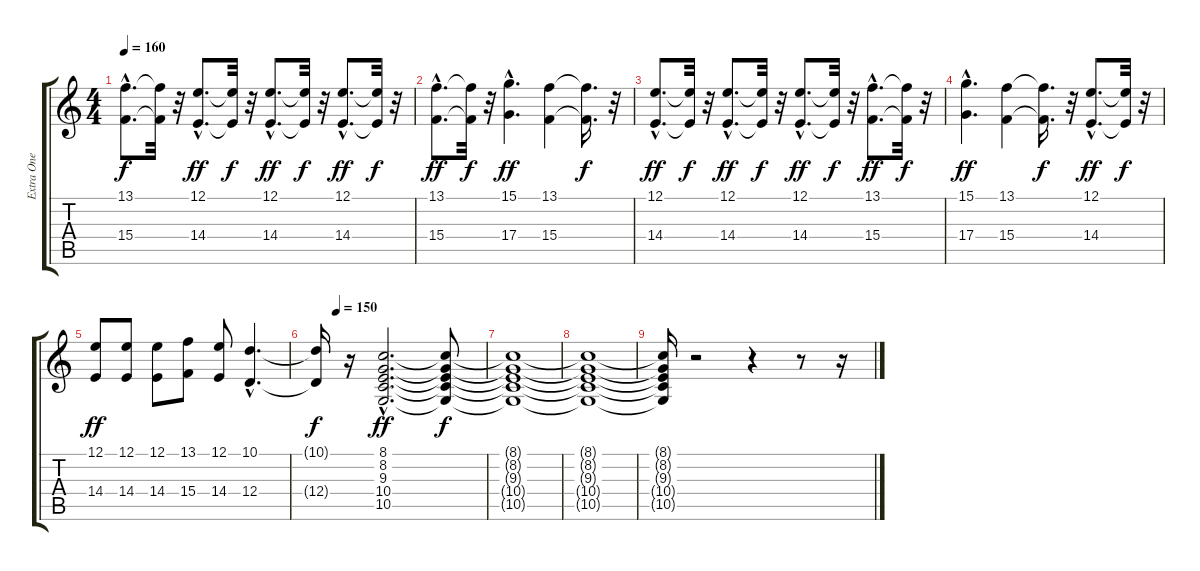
\track ("Extra One" "Extra One") {instrument trumpet}
\staff {score tabs}
\tuning (E4 B3 G3 D3 A2 E2) {hide}
\ts (4 4)
\tempo 160
\clef g2
\ks c
(13.1{hac t} 15.4{hac t}).8{d dy f} (13.1{t} 15.4{t}).32 r.32 (12.1{hac} 14.4{hac}).8{d dy ff} (12.1{t} 14.4{t}).32{dy f} r.32 (12.1{hac} 14.4{hac}).8{d dy ff} (12.1{t} 14.4{t}).32{dy f} r.32 (12.1{hac} 14.4{hac}).8{d dy ff} (12.1{t} 14.4{t}).32{dy f} r.32 |
(13.1{hac} 15.4{hac}).8{d dy ff} (13.1{t} 15.4{t}).32{dy f} r.32 (15.1{hac} 17.4{hac}).4{d dy ff} (13.1 15.4).4 (13.1{t} 15.4{t}).16{d dy f} r.32 |
(12.1{hac} 14.4{hac}).8{d dy ff} (12.1{t} 14.4{t}).32{dy f} r.32 (12.1{hac} 14.4{hac}).8{d dy ff} (12.1{t} 14.4{t}).32{dy f} r.32 (12.1{hac} 14.4{hac}).8{d dy ff} (12.1{t} 14.4{t}).32{dy f} r.32 (13.1{hac} 15.4{hac}).8{d dy ff} (13.1{t} 15.4{t}).32{dy f} r.32 |
(15.1{hac} 17.4{hac}).4{d dy ff} (13.1 15.4).4 (13.1{t} 15.4{t}).16{d dy f} r.32 (12.1{hac} 14.4{hac}).8{d dy ff} (12.1{t} 14.4{t}).32{dy f} r.32 |
(12.1 14.4).8{dy ff} (12.1 14.4).8 (12.1 14.4).8 (13.1 15.4).8 (12.1 14.4).8 (10.1{hac} 12.4{hac}).4{d} |
\tempo (150 0.125)
(10.1{t} 12.4{t}).16{dy f} r.16 (8.1{hac} 8.2{hac} 9.3{hac} 10.4{hac} 10.5{hac}).2{d dy ff} (8.1{t} 8.2{t} 9.3{t} 10.4{t} 10.5{t}).8{dy f} |
(8.1{t} 8.2{t} 9.3{t} 10.4{t} 10.5{t}).1 |
(8.1{t} 8.2{t} 9.3{t} 10.4{t} 10.5{t}).1 |
(8.1{t} 8.2{t} 9.3{t} 10.4{t} 10.5{t}).16 r.2 r.4 r.8 r.16
